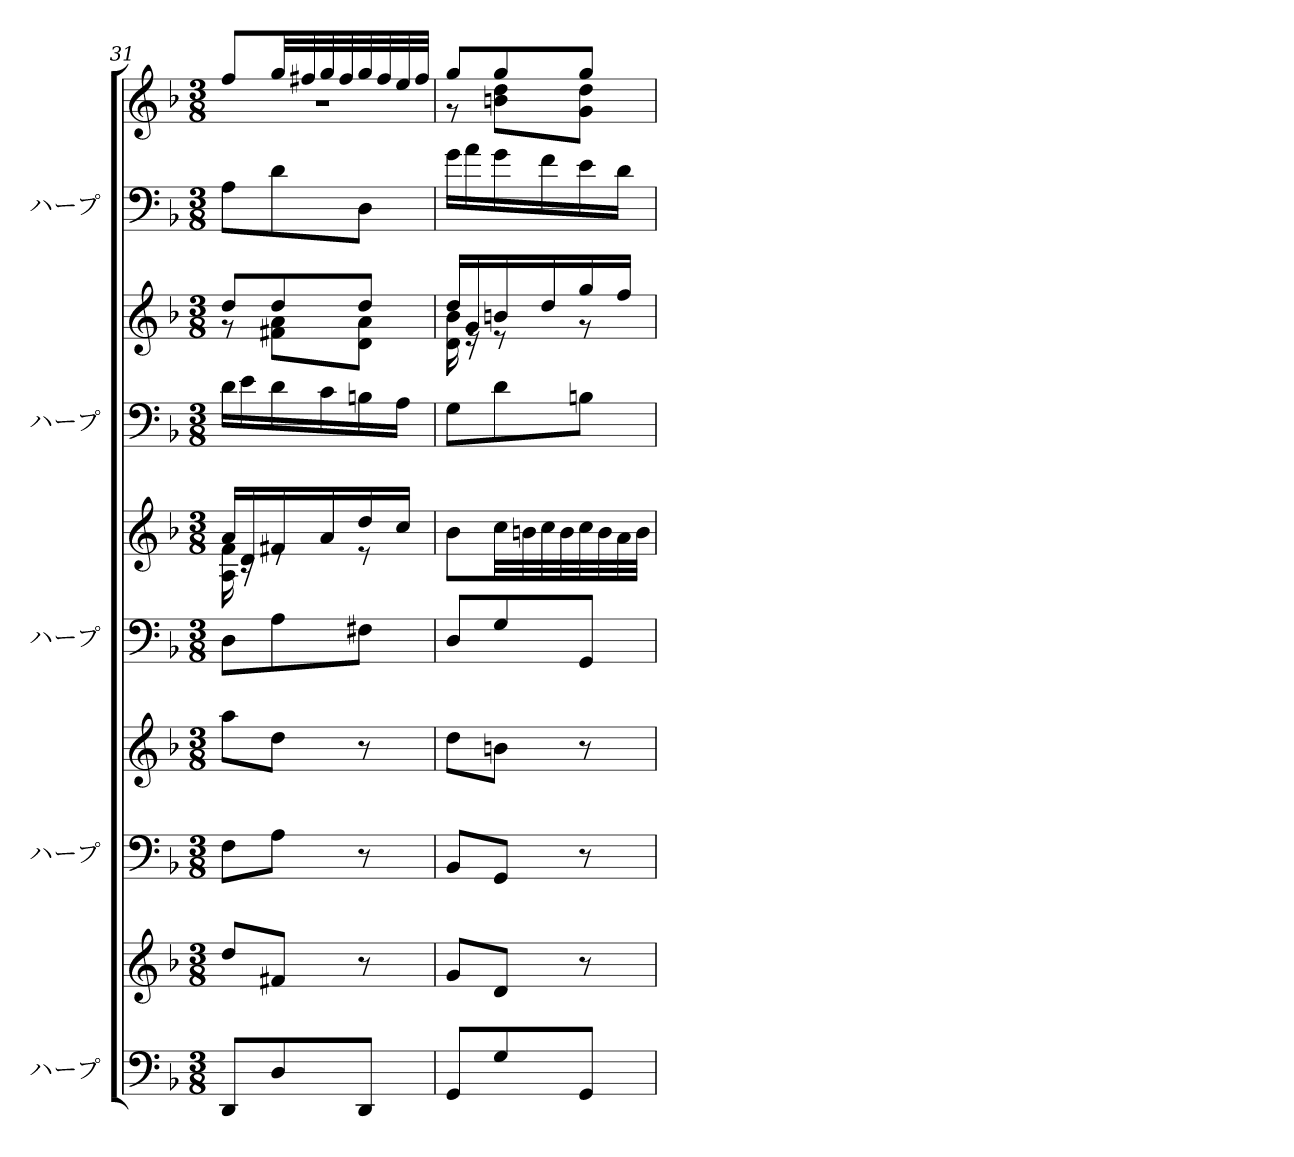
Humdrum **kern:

**kern	**kern	**kern	**kern	**kern	**kern	**kern	**kern	**kern	**kern
*part5	*part5	*part4	*part4	*part3	*part3	*part2	*part2	*part1	*part1
*staff10	*staff9	*staff8	*staff7	*staff6	*staff5	*staff4	*staff3	*staff2	*staff1
*I"ハープ	*	*I"ハープ	*	*I"ハープ	*	*I"ハープ	*	*I"ハープ	*
*clefF4	*clefG2	*clefF4	*clefG2	*clefF4	*clefG2	*clefF4	*clefG2	*clefF4	*clefG2
*k[b-]	*k[b-]	*k[b-]	*k[b-]	*k[b-]	*k[b-]	*k[b-]	*k[b-]	*k[b-]	*k[b-]
*M3/8	*M3/8	*M3/8	*M3/8	*M3/8	*M3/8	*M3/8	*M3/8	*M3/8	*M3/8
=31	=31	=31	=31	=31	=31	=31	=31	=31	=31
*	*	*	*	*	*^	*	*^	*	*^
8DD/L	8dd/L	8F\L	8aa\L	8D\L	16a/LL	16A\ 16f\	16d\LL	8dd/L	8r	8A\L	8ff/L	4.r
.	.	.	.	.	16d/	16rc	16e\	.	.	.	.	.
8D/	8f#X/J	8A\J	8dd\J	8A\	16f#X/	8re	16d\	8dd/	8f#X\ 8a\L	8d\	32gg/LL	.
.	.	.	.	.	.	.	.	.	.	.	32ff#X/	.
.	.	.	.	.	16a/	.	16c\	.	.	.	32gg/	.
.	.	.	.	.	.	.	.	.	.	.	32ff#/	.
8DD/J	8r	8r	8r	8F#X\J	16dd/	8r	16Bn\	8dd/J	8d\ 8a\J	8D\J	32gg/	.
.	.	.	.	.	.	.	.	.	.	.	32ff#/	.
.	.	.	.	.	16cc/JJ	.	16A\JJ	.	.	.	32ee/	.
.	.	.	.	.	.	.	.	.	.	.	32ff#/JJJ	.
*	*	*	*	*	*v	*v	*	*	*	*	*	*
!!LO:PB:g=z	!!
=32	=32	=32	=32	=32	=32	=32	=32	=32	=32	=32	=32
8GG/L	8g/L	8BB-/L	8dd\L	8D/L	8b-\L	8G\L	16dd/LL	16d\ 16b-\	16g\LL	8gg/L	8r
.	.	.	.	.	.	.	16g/	16re	16a\	.	.
8G/	8d/J	8GG/J	8bn\J	8G/	32cc\LL	8d\	16bn/	8r	16g\	8gg/	8bn\ 8dd\L
.	.	.	.	.	32bn\	.	.	.	.	.	.
.	.	.	.	.	32cc\	.	16dd/	.	16f\	.	.
.	.	.	.	.	32b\	.	.	.	.	.	.
8GG/J	8r	8r	8r	8GG/J	32cc\	8Bn\J	16gg/	8r	16e\	8gg/J	8g\ 8dd\J
.	.	.	.	.	32b\	.	.	.	.	.	.
.	.	.	.	.	32a\	.	16ff/JJ	.	16d\JJ	.	.
.	.	.	.	.	32b\JJJ	.	.	.	.	.	.
*	*	*	*	*	*	*	*v	*v	*	*v	*v
=	=	=	=	=	=	=	=	=	=
*-	*-	*-	*-	*-	*-	*-	*-	*-	*-
